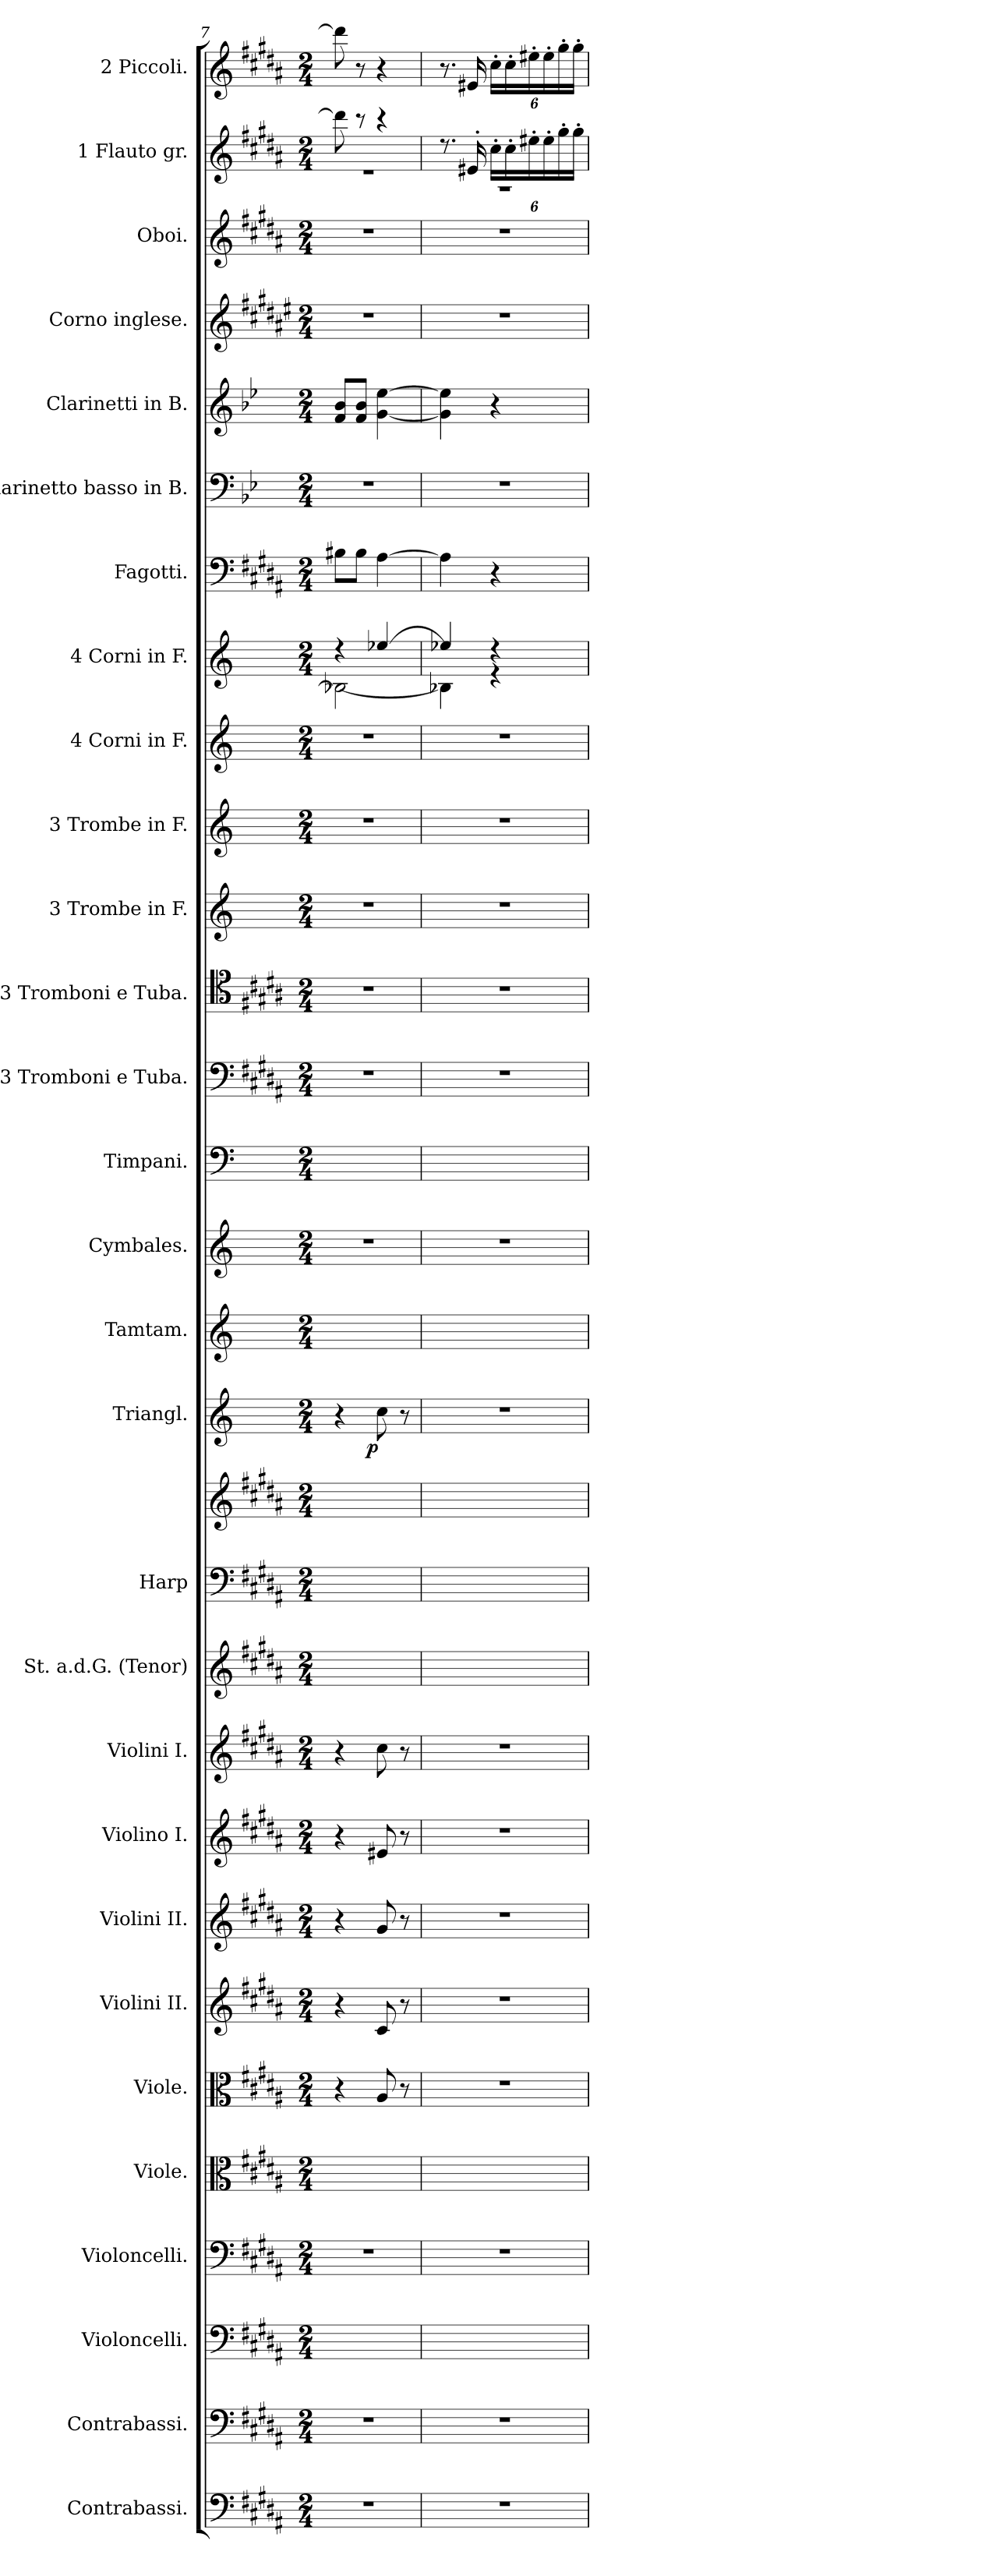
**kern	**kern	**kern	**kern	**kern	**kern	**kern	**kern	**kern	**kern	**kern	**kern	**kern	**kern	**dynam	**kern	**kern	**kern	**kern	**kern	**kern	**kern	**kern	**kern	**kern	**kern	**kern	**kern	**kern	**kern	**kern
*part29	*part28	*part27	*part26	*part25	*part24	*part23	*part22	*part21	*part20	*part19	*part18	*part18	*part17	*part17	*part16	*part15	*part14	*part13	*part12	*part11	*part10	*part9	*part8	*part7	*part6	*part5	*part4	*part3	*part2	*part1
*staff30	*staff29	*staff28	*staff27	*staff26	*staff25	*staff24	*staff23	*staff22	*staff21	*staff20	*staff19	*staff18	*staff17	*staff17	*staff16	*staff15	*staff14	*staff13	*staff12	*staff11	*staff10	*staff9	*staff8	*staff7	*staff6	*staff5	*staff4	*staff3	*staff2	*staff1
*I"Contrabassi.	*I"Contrabassi.	*I"Violoncelli.	*I"Violoncelli.	*I"Viole.	*I"Viole.	*I"Violini II.	*I"Violini II.	*I"Violino I.	*I"Violini I.	*I"St. a.d.G. (Tenor)	*I"Harp	*	*I"Triangl.	*	*I"Tamtam.	*I"Cymbales.	*I"Timpani.	*I"3 Tromboni e Tuba.	*I"3 Tromboni e Tuba.	*I"3 Trombe in F.	*I"3 Trombe in F.	*I"4 Corni in F.	*I"4 Corni in F.	*I"Fagotti.	*I"Clarinetto basso in B.	*I"Clarinetti in B.	*I"Corno inglese.	*I"Oboi.	*I"1 Flauto gr.	*I"2 Piccoli.
*I'C. B.	*I'C. B.	*I'Vcll.	*I'Vcll.	*	*	*I'Viol. II.	*I'Viol. II.	*I'Viol. I.	*I'Viol. I.	*I'T	*I'Hp	*	*I'triangl	*	*I'Tam-Tam.	*I'Cymb	*I'Timp.	*	*	*	*	*	*	*I'Fag.	*I'Cl. B. in B	*I'Cl. in B.	*I'Cor.ingl.	*I'Ob.	*I'Fl.gr.	*
*clefF4	*clefF4	*clefF4	*clefF4	*clefC3	*clefC3	*clefG2	*clefG2	*clefG2	*clefG2	*clefG2	*clefF4	*clefG2	*clefG2	*	*clefG2	*clefG2	*clefF4	*clefF4	*clefC4	*clefG2	*clefG2	*clefG2	*clefG2	*clefF4	*clefF4	*clefG2	*clefG2	*clefG2	*clefG2	*clefG2
*	*	*	*	*	*	*	*	*	*	*	*	*	*	*	*	*	*	*	*	*ITrd-3c-5	*ITrd-3c-5	*ITrd4c7	*ITrd4c7	*	*ITrd1c2	*ITrd1c2	*ITrd4c7	*	*	*
*k[f#c#g#d#a#]	*k[f#c#g#d#a#]	*k[f#c#g#d#a#]	*k[f#c#g#d#a#]	*k[f#c#g#d#a#]	*k[f#c#g#d#a#]	*k[f#c#g#d#a#]	*k[f#c#g#d#a#]	*k[f#c#g#d#a#]	*k[f#c#g#d#a#]	*k[f#c#g#d#a#]	*k[f#c#g#d#a#]	*k[f#c#g#d#a#]	*k[]	*	*k[]	*k[]	*k[]	*k[f#c#g#d#a#]	*k[f#c#g#d#a#]	*k[b-]	*k[b-]	*k[b-]	*k[b-]	*k[f#c#g#d#a#]	*k[b-e-a-d-]	*k[b-e-a-d-]	*k[f#c#g#d#a#]	*k[f#c#g#d#a#]	*k[f#c#g#d#a#]	*k[f#c#g#d#a#]
*B:	*B:	*B:	*B:	*B:	*B:	*B:	*B:	*B:	*B:	*B:	*B:	*B:	*	*	*	*	*	*B:	*B:	*	*	*	*	*B:	*	*	*B:	*B:	*B:	*B:
*M2/4	*M2/4	*M2/4	*M2/4	*M2/4	*M2/4	*M2/4	*M2/4	*M2/4	*M2/4	*M2/4	*M2/4	*M2/4	*M2/4	*	*M2/4	*M2/4	*M2/4	*M2/4	*M2/4	*M2/4	*M2/4	*M2/4	*M2/4	*M2/4	*M2/4	*M2/4	*M2/4	*M2/4	*M2/4	*M2/4
=7	=7	=7	=7	=7	=7	=7	=7	=7	=7	=7	=7	=7	=7	=7	=7	=7	=7	=7	=7	=7	=7	=7	=7	=7	=7	=7	=7	=7	=7	=7
*	*	*	*	*	*	*	*	*	*	*	*	*	*	*	*	*	*	*	*	*	*	*	*^	*	*	*	*	*	*^	*
2r	2r	2ryy	2r	2ryy	4r	4r	4r	4r	4r	2ryy	2ryy	2ryy	4r	.	2ryy	2r	2ryy	2r	2r	2r	2r	2r	4rdd	2E-X\_	8B#X\L	2r	8e-/ 8a-/L	2r	2r	8ddd#\]	2re	8ddd#\]
.	.	.	.	.	.	.	.	.	.	.	.	.	.	.	.	.	.	.	.	.	.	.	.	.	8B#\J	.	8e-/ 8a-/J	.	.	8r	.	8r
!	!	!	!	!	!	!	!	!	!	!	!	!	!	!LO:DY:b:rj	!	!	!	!	!	!	!	!	!	!	!	!	!	!	!	!	!	!
.	.	.	.	.	8A#/	8c#/	8g#/	8e#X/	8cc#\	.	.	.	8cc\	p	.	.	.	.	.	.	.	.	[4a-X/	.	[4A#\	.	[4f\ [4dd-\	.	.	4r	.	4r
.	.	.	.	.	8r	8r	8r	8r	8r	.	.	.	8r	.	.	.	.	.	.	.	.	.	.	.	.	.	.	.	.	.	.	.
=8	=8	=8	=8	=8	=8	=8	=8	=8	=8	=8	=8	=8	=8	=8	=8	=8	=8	=8	=8	=8	=8	=8	=8	=8	=8	=8	=8	=8	=8	=8	=8	=8
2r	2r	2ryy	2r	2ryy	2r	2r	2r	2r	2r	2ryy	2ryy	2ryy	2r	.	2ryy	2r	2ryy	2r	2r	2r	2r	2r	4a-X/]	4E-X\]	4A#\]	2r	4f]\ 4dd-]\	2r	2r	8.r	2rA	8.r
.	.	.	.	.	.	.	.	.	.	.	.	.	.	.	.	.	.	.	.	.	.	.	.	.	.	.	.	.	.	16e#X'/	.	16e#X/
.	.	.	.	.	.	.	.	.	.	.	.	.	.	.	.	.	.	.	.	.	.	.	4rdd	4re	4r	.	4r	.	.	24cc#'\LL	.	24cc#'\LL
.	.	.	.	.	.	.	.	.	.	.	.	.	.	.	.	.	.	.	.	.	.	.	.	.	.	.	.	.	.	24cc#'\	.	24cc#'\
.	.	.	.	.	.	.	.	.	.	.	.	.	.	.	.	.	.	.	.	.	.	.	.	.	.	.	.	.	.	24ee#X'\	.	24ee#X'\
.	.	.	.	.	.	.	.	.	.	.	.	.	.	.	.	.	.	.	.	.	.	.	.	.	.	.	.	.	.	24ee#'\	.	24ee#'\
.	.	.	.	.	.	.	.	.	.	.	.	.	.	.	.	.	.	.	.	.	.	.	.	.	.	.	.	.	.	24gg#'\	.	24gg#'\
.	.	.	.	.	.	.	.	.	.	.	.	.	.	.	.	.	.	.	.	.	.	.	.	.	.	.	.	.	.	24gg#'\JJ	.	24gg#'\JJ
*	*	*	*	*	*	*	*	*	*	*	*	*	*	*	*	*	*	*	*	*	*	*	*v	*v	*	*	*	*	*	*v	*v	*
=	=	=	=	=	=	=	=	=	=	=	=	=	=	=	=	=	=	=	=	=	=	=	=	=	=	=	=	=	=	=
*-	*-	*-	*-	*-	*-	*-	*-	*-	*-	*-	*-	*-	*-	*-	*-	*-	*-	*-	*-	*-	*-	*-	*-	*-	*-	*-	*-	*-	*-	*-
